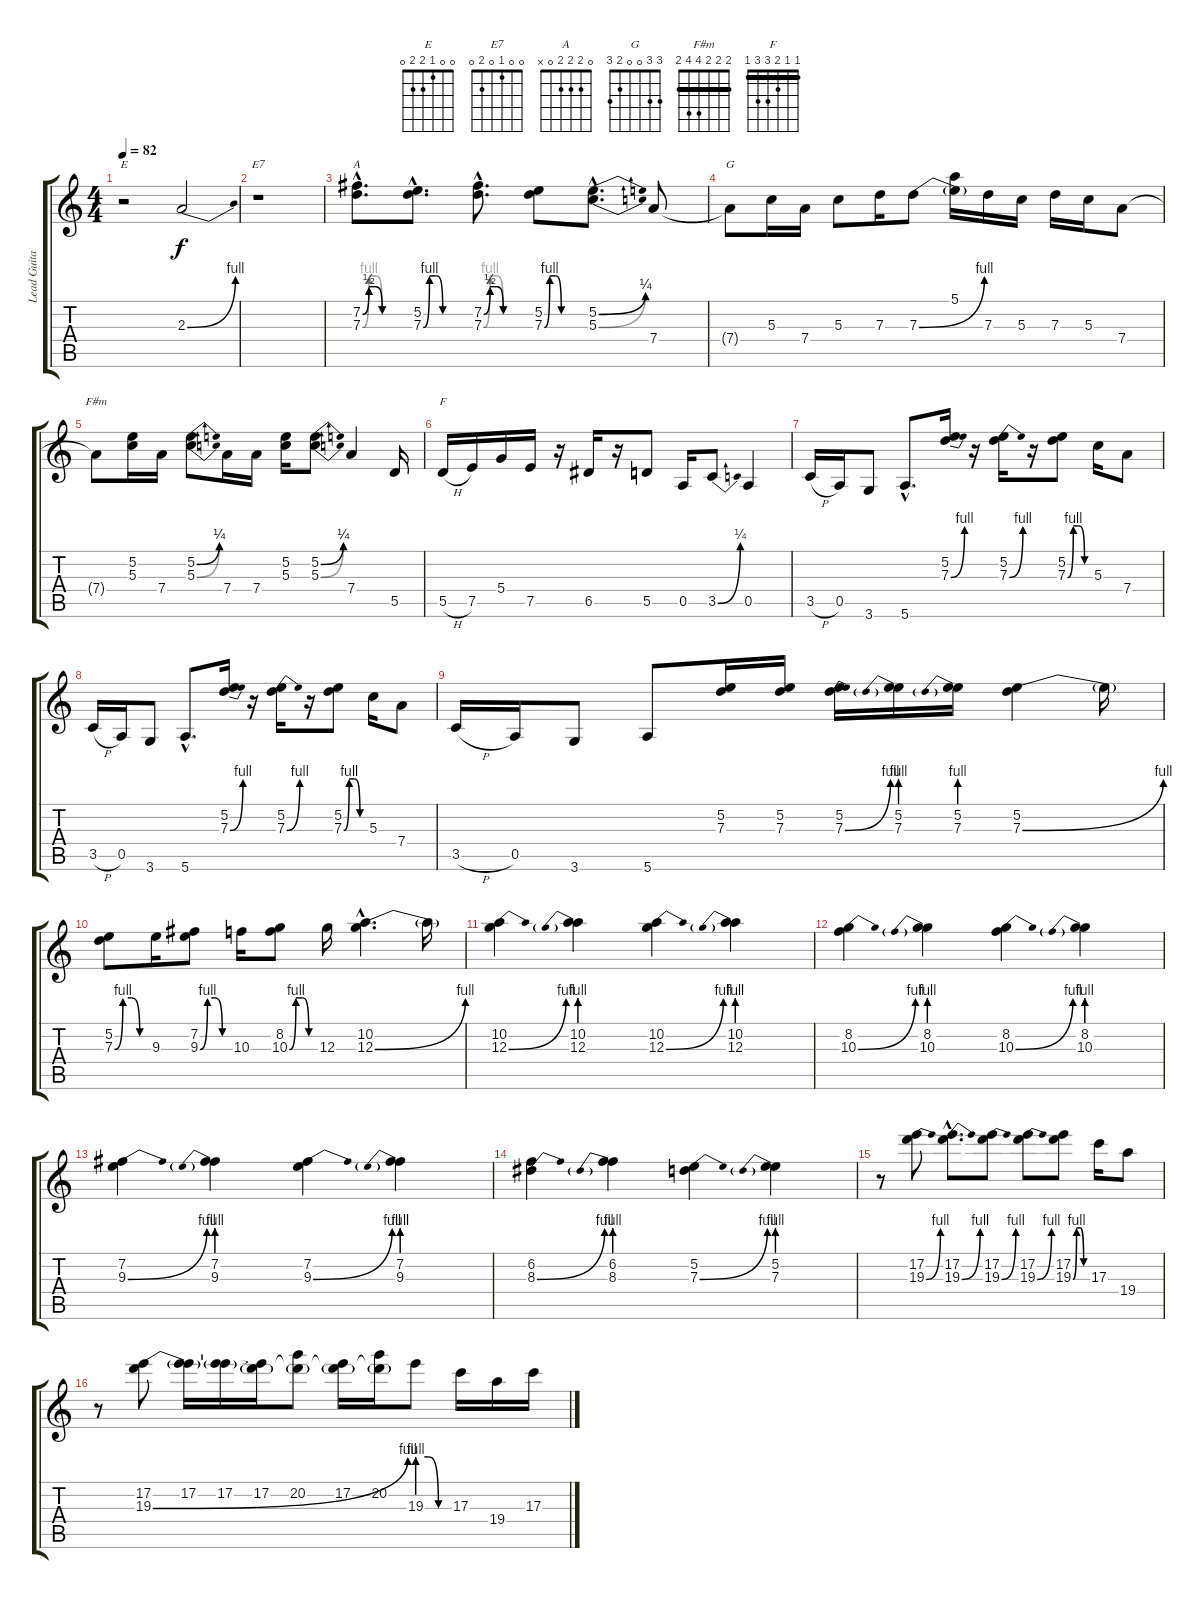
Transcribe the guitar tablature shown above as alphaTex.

\track ("Lead Guitar" "Lead Guita") {instrument overdrivenguitar}
\staff {score tabs}
\tuning (E4 B3 G3 D3 A2 E2) {hide}
\chord ("E" 0 0 1 2 2 0)
\chord ("E7" 0 0 1 0 2 0)
\chord ("A" 0 2 2 2 0 x)
\chord ("G" 3 3 0 0 2 3)
\chord ("F#m" 2 2 2 4 4 2) {barre 2}
\chord ("F" 1 1 2 3 3 1) {barre 1}
\ts (4 4)
\tempo 82
\clef g2
\ks c
r.2{ch "E" dy f instrument overdrivenguitar} 2.3{be (bend 0 0 60 4)}.2 |
r.1{ch "E7"} |
(7.2{be (custom 0 0 8 2 17 2 25 0 60 0) hac} 7.3{be (custom 0 0 8 4 17 4 25 0 60 0) hac}).8{d ch "A"} (5.2{hac} 7.3{be (custom 0 0 8 4 17 4 25 0 60 0) hac}).8{d} (7.2{be (custom 0 0 8 2 17 2 25 0 60 0) hac} 7.3{be (custom 0 0 8 4 17 4 25 0 60 0) hac}).8{d} (5.2 7.3{be (custom 0 0 8 4 17 4 25 0 60 0)}).8 (5.2{be (bend 0 0 60 1) hac} 5.3{be (bend 0 0 60 1) hac}).8{d} 7.4.8 |
7.4{t}.8{ch "G"} 5.3.16 7.4.16 5.3.8 7.3.16 7.3{be (bend 0 0 60 4)}.8 (5.1 7.3{t}).16 7.3.16 5.3.16 7.3.16 5.3.16 7.4.8 |
7.4{t}.8{ch "F#m"} (5.2 5.3).16 7.4.16 (5.2{be (bend 0 0 60 1)} 5.3{be (bend 0 0 60 1)}).8 7.4.16 7.4.16 (5.2 5.3).16 (5.2{be (bend 0 0 60 1)} 5.3{be (bend 0 0 60 1)}).8 7.4.4 5.5.16 |
5.5{h}.16{ch "F"} 7.5.16 5.4.16 7.5.16 r.16 6.5.16 r.16 5.5.8 0.5.16 3.5{be (bend 0 0 60 1)}.8 0.5.4 |
3.5{h}.16 0.5.16 3.6.8 5.6{hac}.8{d} (5.2 7.3{be (bend 0 0 60 4)}).16 r.16 (5.2 7.3{be (bend 0 0 60 4)}).16 r.16 (5.2 7.3{be (custom 0 0 15 4 30 4 45 0 60 0)}).8 5.3.16 7.4.8 |
3.5{h}.16 0.5.16 3.6.8 5.6{hac}.8{d} (5.2 7.3{be (bend 0 0 60 4)}).16 r.16 (5.2 7.3{be (bend 0 0 60 4)}).16 r.16 (5.2 7.3{be (custom 0 0 15 4 30 4 45 0 60 0)}).8 5.3.16 7.4.8 |
3.5{h}.16 0.5.16 3.6.8 5.6.8 (5.2 7.3).16 (5.2 7.3).16 (5.2 7.3{be (bend 0 0 60 4)}).16 (5.2 7.3{be (prebend 0 4 60 4)}).16 (5.2 7.3{be (prebend 0 4 60 4)}).16 (5.2 7.3{be (bend 0 0 60 4)}).4 7.3{t}.16 |
(5.2 7.3{be (custom 0 0 15 4 30 4 45 0 60 0)}).8 9.3.16 (7.2 9.3{be (custom 0 0 15 4 30 4 45 0 60 0)}).8 10.3.16 (8.2 10.3{be (custom 0 0 15 4 30 4 45 0 60 0)}).8 12.3.16 (10.2{hac} 12.3{be (bend 0 0 60 4) hac}).4{d} 12.3{t}.16 |
(10.2 12.3{be (bend 0 0 60 4)}).4 (10.2 12.3{be (prebend 0 4 60 4)}).4 (10.2 12.3{be (bend 0 0 60 4)}).4 (10.2 12.3{be (prebend 0 4 60 4)}).4 |
(8.2 10.3{be (bend 0 0 60 4)}).4 (8.2 10.3{be (prebend 0 4 60 4)}).4 (8.2 10.3{be (bend 0 0 60 4)}).4 (8.2 10.3{be (prebend 0 4 60 4)}).4 |
(7.2 9.3{be (bend 0 0 60 4)}).4 (7.2 9.3{be (prebend 0 4 60 4)}).4 (7.2 9.3{be (bend 0 0 60 4)}).4 (7.2 9.3{be (prebend 0 4 60 4)}).4 |
(6.2 8.3{be (bend 0 0 60 4)}).4 (6.2 8.3{be (prebend 0 4 60 4)}).4 (5.2 7.3{be (bend 0 0 60 4)}).4 (5.2 7.3{be (prebend 0 4 60 4)}).4 |
r.8 (17.2 19.3{be (bend 0 0 60 4)}).8 (17.2{hac} 19.3{be (bend 0 0 60 4) hac}).8{d} (17.2 19.3{be (bend 0 0 60 4)}).8 (17.2 19.3{be (bend 0 0 60 4)}).8 (17.2 19.3{be (custom 0 0 15 4 30 4 45 0 60 0)}).8 17.3.16 19.4.8 |
r.8 (17.2 19.3{be (bend 0 0 60 4)}).8 (17.2 19.3{t}).16 (17.2 19.3{t}).16 (17.2 19.3{t}).16 (20.2 19.3{t}).8 (17.2 19.3{t}).16 (20.2 19.3{t}).16 19.3{be (custom 0 4 20 4 40 0 60 0)}.8 17.3.16 19.4.16 17.3.16
